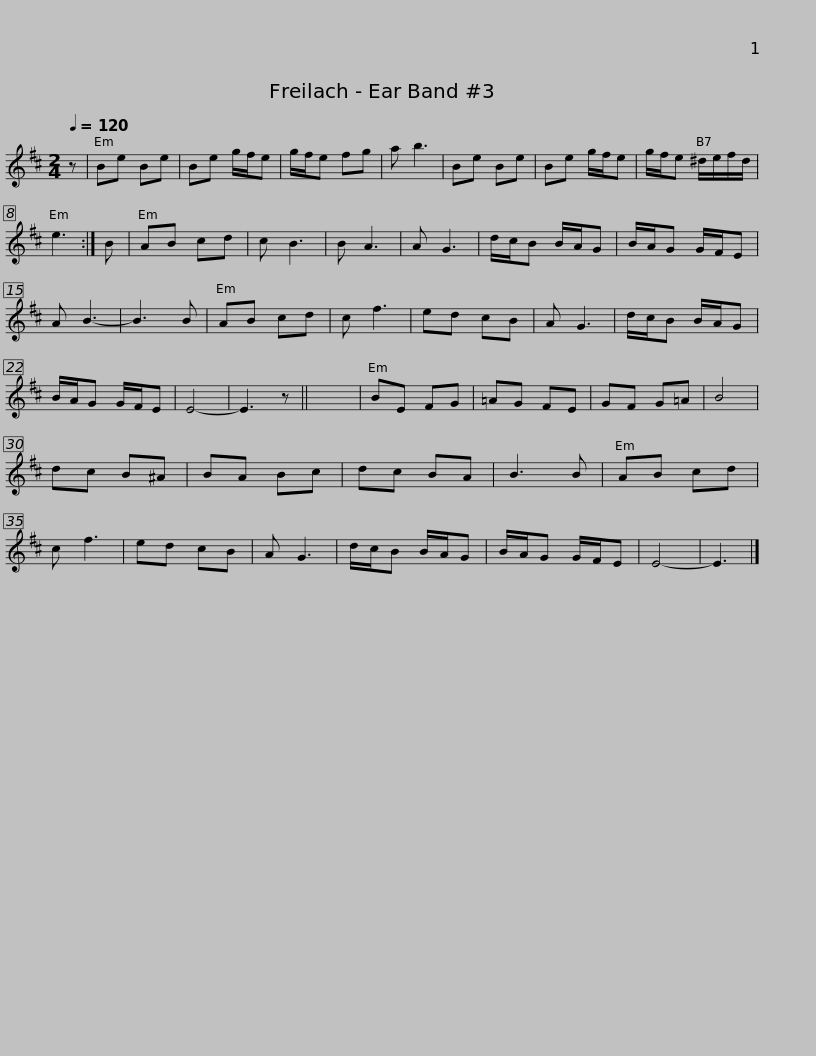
X:1
L:1/8
Q:1/4=120
M:2/4
I:linebreak $
K:D
V:1 treble
V:1
 z | Be Be | Be g/f/e | g/f/e fg | a b3 | %5
 Be Be | Be g/f/e | g/f/e ^d/e/f/d/ | e3 :| B | %10
 AB cd |$ c B3 | B A3 | A G3 | d/c/B B/A/G | %15
 B/A/G G/F/E | A B3- | B3 B | AB cd | c f3 | %20
 ed cB | A G3 |$ d/c/B B/A/G | B/A/G G/F/E | E4- | %25
 E3 z || x4 | BE FG | =AG FE | GF G=A | %30
 B4 | dc B^A | BA Bc |$ dc BA | B3 B | %35
 AB cd | c f3 | ed cB | A G3 | d/c/B B/A/G | %40
 B/A/G G/F/E | E4- | E3 |] %43
